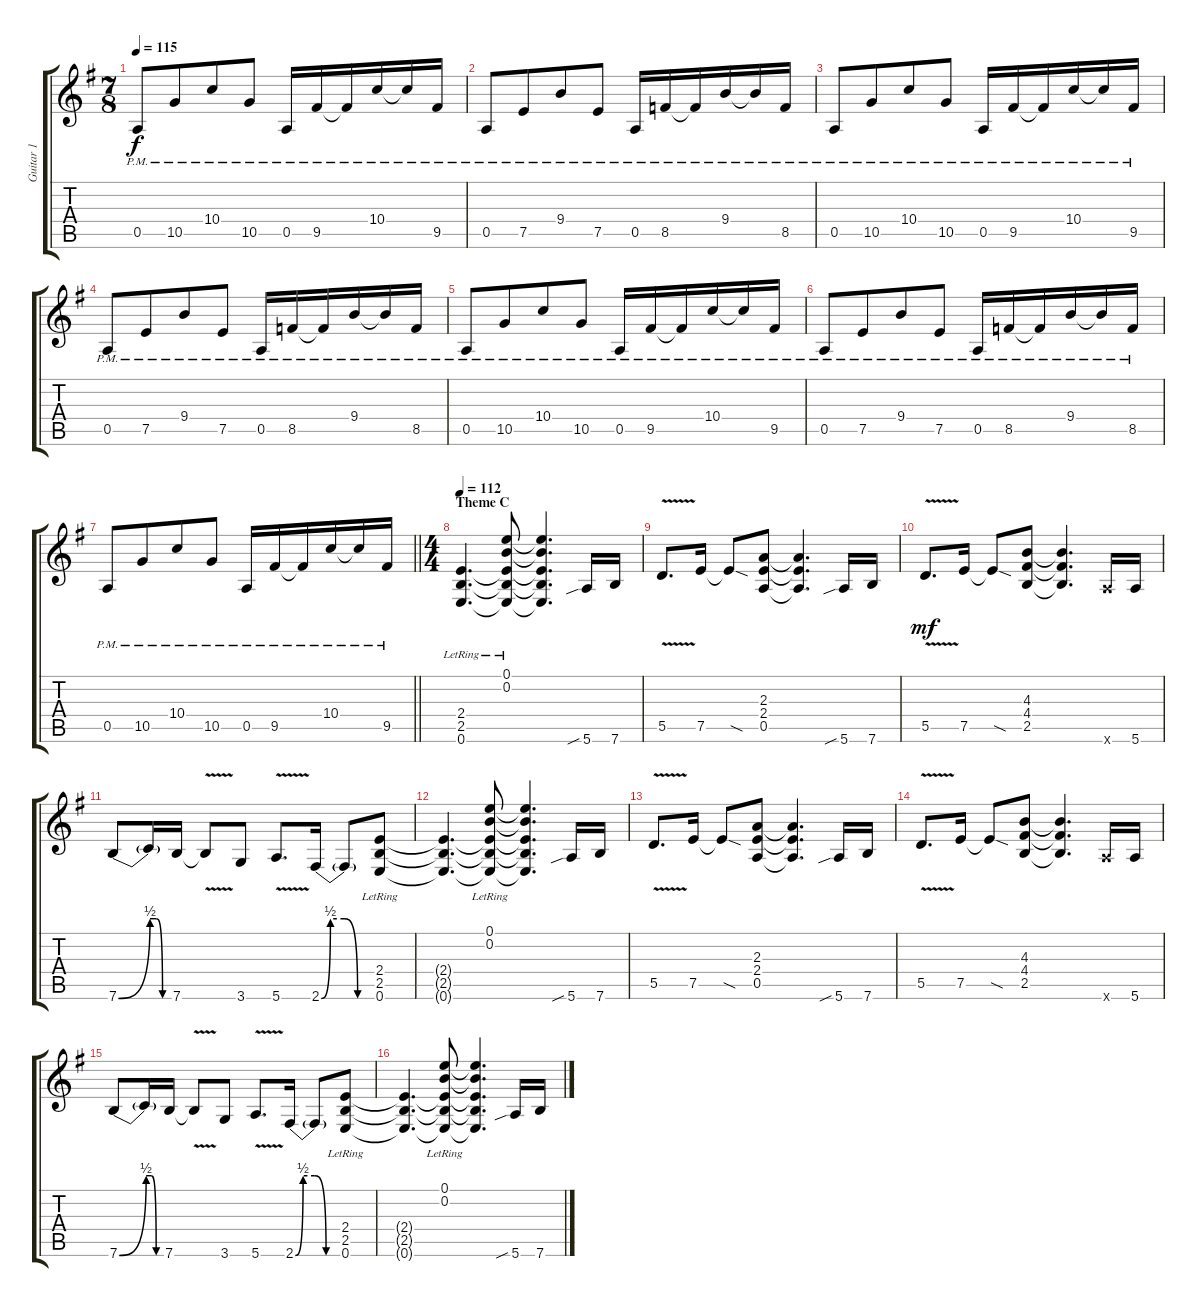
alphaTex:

\track ("Guitar 1" "Guitar 1") {instrument distortionguitar}
\staff {score tabs}
\tuning (E4 B3 G3 D3 A2 E2) {hide}
\ts (7 8)
\tempo 115
\clef g2
\ks g
0.5{pm}.8{dy f} 10.5{pm}.8 10.4{pm}.8 10.5{pm}.8 0.5{pm}.16 9.5{pm}.16 9.5{pm t}.16 10.4{pm}.16 10.4{pm t}.16 9.5{pm}.16 |
0.5{pm}.8 7.5{pm}.8 9.4{pm}.8 7.5{pm}.8 0.5{pm}.16 8.5{pm}.16 8.5{pm t}.16 9.4{pm}.16 9.4{pm t}.16 8.5{pm}.16 |
0.5{pm}.8 10.5{pm}.8 10.4{pm}.8 10.5{pm}.8 0.5{pm}.16 9.5{pm}.16 9.5{pm t}.16 10.4{pm}.16 10.4{pm t}.16 9.5{pm}.16 |
0.5{pm}.8 7.5{pm}.8 9.4{pm}.8 7.5{pm}.8 0.5{pm}.16 8.5{pm}.16 8.5{pm t}.16 9.4{pm}.16 9.4{pm t}.16 8.5{pm}.16 |
0.5{pm}.8 10.5{pm}.8 10.4{pm}.8 10.5{pm}.8 0.5{pm}.16 9.5{pm}.16 9.5{pm t}.16 10.4{pm}.16 10.4{pm t}.16 9.5{pm}.16 |
0.5{pm}.8 7.5{pm}.8 9.4{pm}.8 7.5{pm}.8 0.5{pm}.16 8.5{pm}.16 8.5{pm t}.16 9.4{pm}.16 9.4{pm t}.16 8.5{pm}.16 |
\barLineRight lightlight
0.5{pm}.8 10.5{pm}.8 10.4{pm}.8 10.5{pm}.8 0.5{pm}.16 9.5{pm}.16 9.5{pm t}.16 10.4{pm}.16 10.4{pm t}.16 9.5{pm}.16 |
\ts (4 4)
\section ("" "Theme C")
\tempo 112
(2.4{lr} 2.5{lr} 0.6{lr}).4{d} (0.1{lr} 0.2{lr} 2.4{t} 2.5{t} 0.6{t}).8 (0.1{t} 0.2{t} 2.4{t} 2.5{t} 0.6{t}).4{d} 5.6{sib}.16 7.6.16 |
5.5{v}.8{d} 7.5.16 7.5{sod t}.8 (2.3 2.4 0.5).8 (2.3{t} 2.4{t} 0.5{t}).4{d} 5.6{sib}.16 7.6.16 |
5.5{v}.8{d dy mf} 7.5.16 7.5{sod t}.8 (4.3 4.4 2.5).8 (4.3{t} 4.4{t} 2.5{t}).4{d} 5.6{x}.16 5.6.16 |
7.6{be (bend 0 0 60 2)}.8 7.6{be (custom 0 2 20 2 40 0 60 0) t}.16 7.6.16 7.6{v t}.8 3.6.8 5.6{v}.8{d} 2.6{be (custom 0 0 10 2 25 2 40 0 60 0)}.16 2.6{t}.8 (2.4{lr} 2.5{lr} 0.6{lr}).8 |
(2.4{t} 2.5{t} 0.6{t}).4{d} (0.1{lr} 0.2{lr} 2.4{t} 2.5{t} 0.6{t}).8 (0.1{t} 0.2{t} 2.4{t} 2.5{t} 0.6{t}).4{d} 5.6{sib}.16 7.6.16 |
5.5{v}.8{d} 7.5.16 7.5{sod t}.8 (2.3 2.4 0.5).8 (2.3{t} 2.4{t} 0.5{t}).4{d} 5.6{sib}.16 7.6.16 |
5.5{v}.8{d} 7.5.16 7.5{sod t}.8 (4.3 4.4 2.5).8 (4.3{t} 4.4{t} 2.5{t}).4{d} 5.6{x}.16 5.6.16 |
7.6{be (bend 0 0 60 2)}.8 7.6{be (custom 0 2 20 2 40 0 60 0) t}.16 7.6.16 7.6{v t}.8 3.6.8 5.6{v}.8{d} 2.6{be (custom 0 0 10 2 25 2 40 0 60 0)}.16 2.6{t}.8 (2.4{lr} 2.5{lr} 0.6{lr}).8 |
(2.4{t} 2.5{t} 0.6{t}).4{d} (0.1{lr} 0.2{lr} 2.4{t} 2.5{t} 0.6{t}).8 (0.1{t} 0.2{t} 2.4{t} 2.5{t} 0.6{t}).4{d} 5.6{sib}.16 7.6.16
